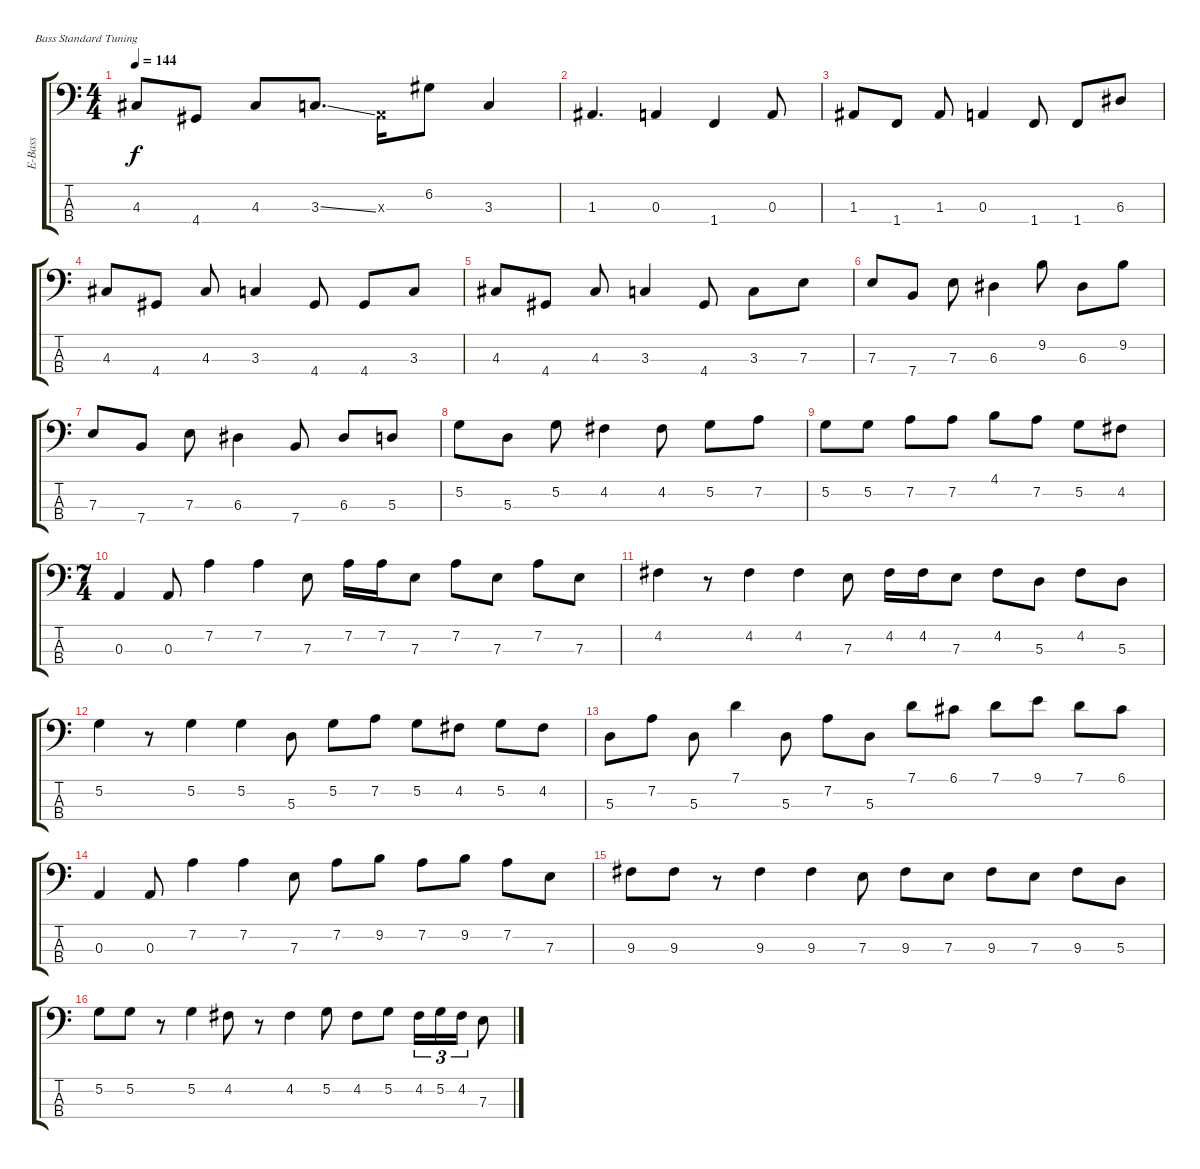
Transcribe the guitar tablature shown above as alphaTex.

\bracketExtendMode groupsimilarinstruments
\otherSystemsTrackNameOrientation horizontal
\track ("Bass" "E-Bass") {instrument electricbassfinger}
\staff {score tabs}
\tuning (G2 D2 A1 E1)
\ts (4 4)
\tempo 144
\clef f4
\ks c
4.3{acc #}.8{dy f beam Up} 4.4{acc #}.8{beam Up} 4.3{acc #}.8{beam Up} 3.3{ss}.8{d beam Up} 0.3{x}.16{beam Down} 6.2{acc #}.8{beam Down} 3.3.4{beam Up} |
1.3{acc #}.4{d beam Up} 0.3.4{beam Up} 1.4.4{beam Up} 0.3.8{beam Up} |
1.3{acc #}.8{beam Up} 1.4.8{beam Up} 1.3{acc #}.8{beam Up} 0.3.4{beam Up} 1.4.8{beam Up} 1.4.8{beam Up} 6.3{acc #}.8{beam Up} |
4.3{acc #}.8{beam Up} 4.4{acc #}.8{beam Up} 4.3{acc #}.8{beam Up} 3.3.4{beam Up} 4.4{acc #}.8{beam Up} 4.4{acc #}.8{beam Up} 3.3.8{beam Up} |
4.3{acc #}.8{beam Up} 4.4{acc #}.8{beam Up} 4.3{acc #}.8{beam Up} 3.3.4{beam Up} 4.4{acc #}.8{beam Up} 3.3.8{beam Down} 7.3.8{beam Down} |
7.3.8{beam Up} 7.4.8{beam Up} 7.3.8{beam Down} 6.3{acc #}.4{beam Down} 9.2.8{beam Down} 6.3{acc #}.8{beam Down} 9.2.8{beam Down} |
7.3.8{beam Up} 7.4.8{beam Up} 7.3.8{beam Down} 6.3{acc #}.4{beam Down} 7.4.8{beam Up} 6.3{acc #}.8{beam Up} 5.3.8{beam Up} |
5.2.8{beam Down} 5.3.8{beam Down} 5.2.8{beam Down} 4.2{acc #}.4{beam Down} 4.2{acc #}.8{beam Down} 5.2.8{beam Down} 7.2.8{beam Down} |
5.2.8{beam Down} 5.2.8{beam Down} 7.2.8{beam Down} 7.2.8{beam Down} 4.1.8{beam Down} 7.2.8{beam Down} 5.2.8{beam Down} 4.2{acc #}.8{beam Down} |
\ts (7 4)
0.3.4{beam Up} 0.3.8{beam Up} 7.2.4{beam Down} 7.2.4{beam Down} 7.3.8{beam Down} 7.2.16{beam Down} 7.2.16{beam Down} 7.3.8{beam Down} 7.2.8{beam Down} 7.3.8{beam Down} 7.2.8{beam Down} 7.3.8{beam Down} |
4.2{acc #}.4{beam Down} r.8{beam Down} 4.2{acc #}.4{beam Down} 4.2{acc #}.4{beam Down} 7.3.8{beam Down} 4.2{acc #}.16{beam Down} 4.2{acc #}.16{beam Down} 7.3.8{beam Down} 4.2{acc #}.8{beam Down} 5.3.8{beam Down} 4.2{acc #}.8{beam Down} 5.3.8{beam Down} |
5.2.4{beam Down} r.8{beam Down} 5.2.4{beam Down} 5.2.4{beam Down} 5.3.8{beam Down} 5.2.8{beam Down} 7.2.8{beam Down} 5.2.8{beam Down} 4.2{acc #}.8{beam Down} 5.2.8{beam Down} 4.2{acc #}.8{beam Down} |
5.3.8{beam Down} 7.2.8{beam Down} 5.3.8{beam Down} 7.1.4{beam Down} 5.3.8{beam Down} 7.2.8{beam Down} 5.3.8{beam Down} 7.1.8{beam Down} 6.1{acc #}.8{beam Down} 7.1.8{beam Down} 9.1.8{beam Down} 7.1.8{beam Down} 6.1{acc #}.8{beam Down} |
0.3.4{beam Up} 0.3.8{beam Up} 7.2.4{beam Down} 7.2.4{beam Down} 7.3.8{beam Down} 7.2.8{beam Down} 9.2.8{beam Down} 7.2.8{beam Down} 9.2.8{beam Down} 7.2.8{beam Down} 7.3.8{beam Down} |
9.3{acc #}.8{beam Down} 9.3{acc #}.8{beam Down} r.8{beam Down} 9.3{acc #}.4{beam Down} 9.3{acc #}.4{beam Down} 7.3.8{beam Down} 9.3{acc #}.8{beam Down} 7.3.8{beam Down} 9.3{acc #}.8{beam Down} 7.3.8{beam Down} 9.3{acc #}.8{beam Down} 5.3.8{beam Down} |
5.2.8{beam Down} 5.2.8{beam Down} r.8{beam Down} 5.2.4{beam Down} 4.2{acc #}.8{beam Down} r.8{beam Down} 4.2{acc #}.4{beam Down} 5.2.8{beam Down} 4.2{acc #}.8{beam Down} 5.2.8{beam Down} 4.2{acc #}.16{tu (3 2) beam Down} 5.2.16{tu (3 2) beam Down} 4.2{acc #}.16{tu (3 2) beam Down} 7.3.8{beam Down}
